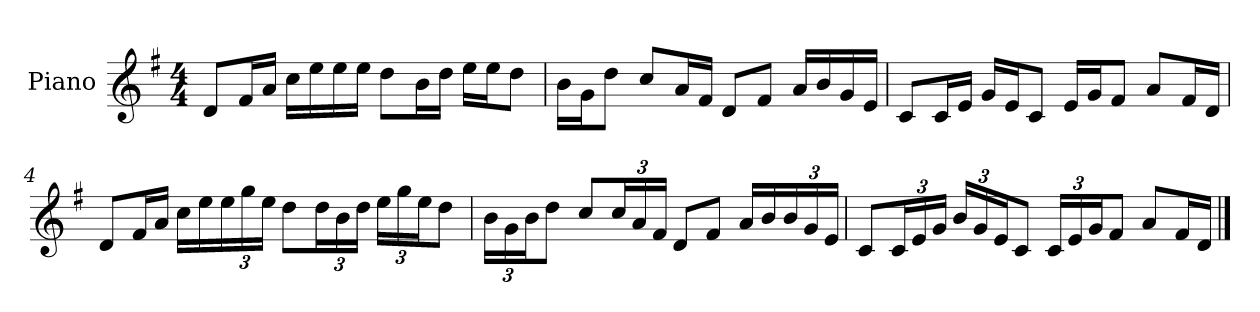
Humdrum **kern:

**kern
*part1
*staff1
*I"Piano
*I'P-no
*clefG2
*k[f#]
*M4/4
*MM90
=1
8d/L
16f#/L
16a/JJ
16cc\LL
16ee\
16ee\
16ee\JJ
8dd\L
16b\L
16dd\JJ
16ee\LL
16ee\J
8dd\J
=2
16b\LL
16g\J
8dd\J
8cc/L
16a/L
16f#/JJ
8d/L
8f#/J
16a/LL
16b/
16g/
16e/JJ
=3
8c/L
16c/L
16e/JJ
16g/LL
16e/J
8c/J
16e/LL
16g/J
8f#/J
8a/L
16f#/L
16d/JJ
!!LO:LB:g=z
=4
8d/L
16f#/L
16a/JJ
16cc\LL
16ee\
*Xbrackettup
24ee\
24gg\
24ee\JJ
8dd\L
24dd\L
24b\
24dd\JJ
24ee\LL
24gg\
24ee\J
8dd\J
=5
24b\LL
24g\
24b\J
8dd\J
8cc/L
24cc/L
24a/
24f#/JJ
8d/L
8f#/J
16a/LL
16b/
24b/
24g/
24e/JJ
=6
8c/L
24c/L
24e/
24g/JJ
24b/LL
24g/
24e/J
8c/J
24c/LL
24e/
24g/J
8f#/J
8a/L
16f#/L
16d/JJ
==
*-
